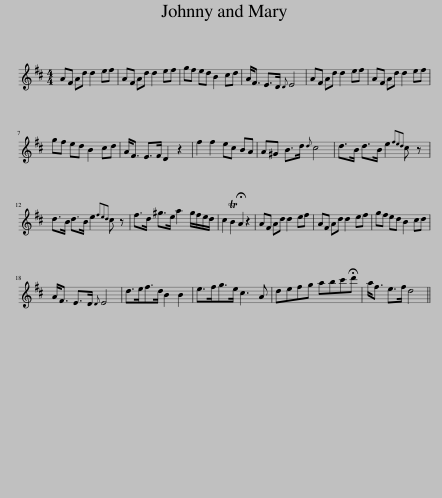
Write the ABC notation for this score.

X:1
L:1/8
M:4/4
I:linebreak $
K:D
V:1 treble
V:1
 AF Ad d2 ef | AF Ad d2 ef | gf ed B2 cd | A<F E>D{D} E4 | AF Ad d2 ef | %5
 AF Ad d2 ef |$ gf ed B2 cd | A<F E>F D2 z2 | f2 f2 ec BA | A^G B>d{d} c4 | %10
 d>B d>B e2{fed} c z |$ d>B d>B e2{fed} c z | f>d ^g>e a2 g/f/e/d/ | c2 TB2 !fermata!A2 z2 | AF Ad d2 ef | %15
 AF Ad d2 ef | gf ed B2 cd |$ A<F E>D{D} E4 | d>ef>d B2 B2 | e>fg>e c3 A | %20
 defg abc'!fermata!d' | a<f e>f d4 || %22
